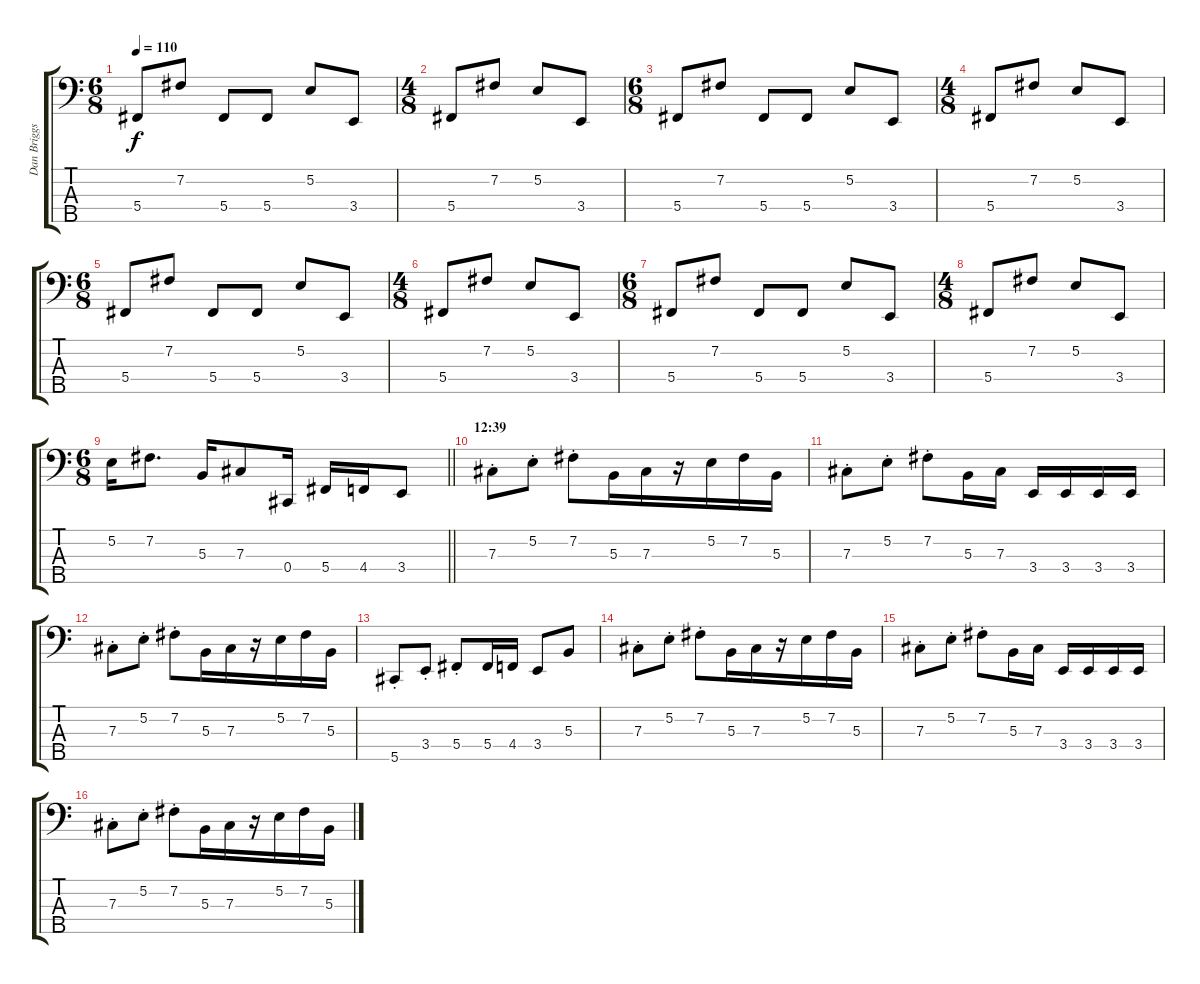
\track ("Dan Briggs" "Dan Briggs") {instrument electricbassfinger}
\staff {score tabs}
\tuning (E2 B1 Gb1 Db1 Ab0) {hide}
\ts (6 8)
\tempo 110
\clef f4
\ks c
5.4.8{dy f} 7.2.8{beam split} 5.4.8{beam merge} 5.4.8{beam split} 5.2.8 3.4.8 |
\ts (4 8)
5.4.8{beam merge} 7.2.8{beam split} 5.2.8{beam merge} 3.4.8 |
\ts (6 8)
5.4.8 7.2.8{beam split} 5.4.8{beam merge} 5.4.8{beam split} 5.2.8 3.4.8 |
\ts (4 8)
5.4.8{beam merge} 7.2.8{beam split} 5.2.8{beam merge} 3.4.8 |
\ts (6 8)
5.4.8 7.2.8{beam split} 5.4.8{beam merge} 5.4.8{beam split} 5.2.8 3.4.8 |
\ts (4 8)
5.4.8{beam merge} 7.2.8{beam split} 5.2.8{beam merge} 3.4.8 |
\ts (6 8)
5.4.8 7.2.8{beam split} 5.4.8{beam merge} 5.4.8{beam split} 5.2.8 3.4.8 |
\ts (4 8)
5.4.8{beam merge} 7.2.8{beam split} 5.2.8{beam merge} 3.4.8 |
\ts (6 8)
\barLineRight lightlight
5.2.16 7.2.8{d beam split} 5.3.16 7.3.8{beam merge} 0.4.16{beam split} 5.4.16 4.4.16 3.4.8 |
\section ("" "12:39")
7.3{st}.8{volume 6 instrument fretlessbass} 5.2{st}.8{beam split} 7.2{st}.8{beam merge} 5.3.16 7.3.16 r.16 5.2.16 7.2.16 5.3.16 |
7.3{st}.8 5.2{st}.8{beam split} 7.2{st}.8{beam merge} 5.3.16 7.3.16{beam split} 3.4.16{volume 8 instrument electricbassfinger} 3.4.16 3.4.16 3.4.16 |
7.3{st}.8{instrument fretlessbass} 5.2{st}.8{beam split} 7.2{st}.8{beam merge} 5.3.16 7.3.16 r.16 5.2.16 7.2.16 5.3.16 |
5.5{st}.8 3.4{st}.8{beam split} 5.4{st}.8{beam merge} 5.4.16{volume 11 instrument electricbassfinger} 4.4.16{beam split} 3.4.8 5.3.8 |
7.3{st}.8{volume 6 instrument fretlessbass} 5.2{st}.8{beam split} 7.2{st}.8{beam merge} 5.3.16 7.3.16 r.16 5.2.16 7.2.16 5.3.16 |
7.3{st}.8 5.2{st}.8{beam split} 7.2{st}.8{beam merge} 5.3.16 7.3.16{beam split} 3.4.16{volume 8 instrument electricbassfinger} 3.4.16 3.4.16 3.4.16 |
7.3{st}.8{instrument fretlessbass} 5.2{st}.8{beam split} 7.2{st}.8{beam merge} 5.3.16 7.3.16 r.16 5.2.16 7.2.16 5.3.16
